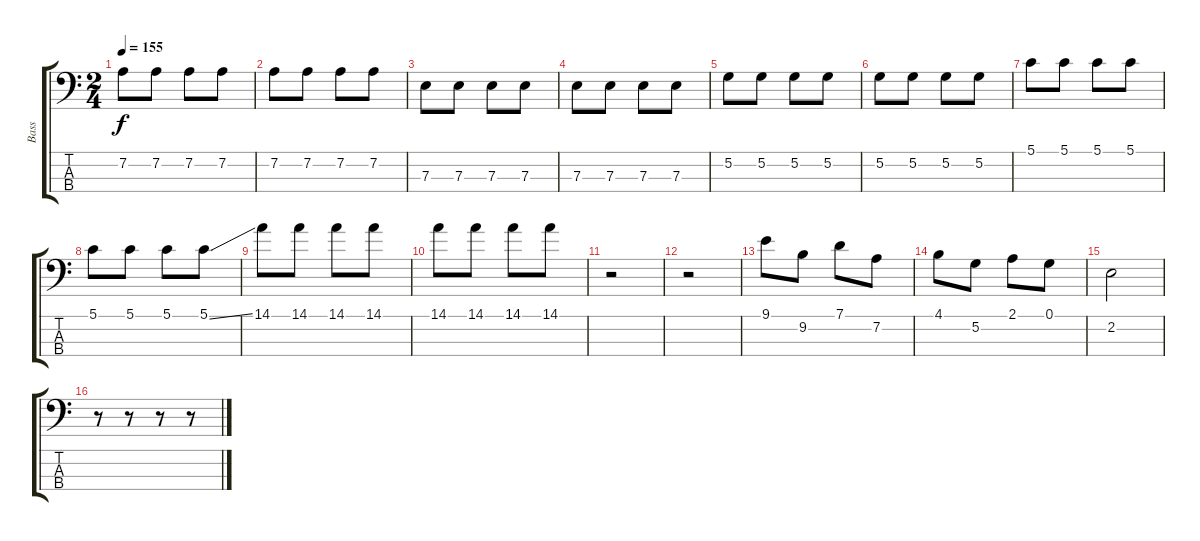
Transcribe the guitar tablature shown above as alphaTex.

\track ("Bass" "Bass") {instrument synthbass2}
\staff {score tabs}
\tuning (G2 D2 A1 E1) {hide}
\ts (2 4)
\tempo 155
\clef f4
\ks c
7.2.8{dy f} 7.2.8 7.2.8 7.2.8 |
7.2.8 7.2.8 7.2.8 7.2.8 |
7.3.8 7.3.8 7.3.8 7.3.8 |
7.3.8 7.3.8 7.3.8 7.3.8 |
5.2.8 5.2.8 5.2.8 5.2.8 |
5.2.8 5.2.8 5.2.8 5.2.8 |
5.1.8 5.1.8 5.1.8 5.1.8 |
5.1.8 5.1.8 5.1.8 5.1{ss}.8 |
14.1.8 14.1.8 14.1.8 14.1.8 |
14.1.8 14.1.8 14.1.8 14.1.8 |
r.2 |
r.2 |
9.1.8{instrument fretlessbass} 9.2.8 7.1.8 7.2.8 |
4.1.8 5.2.8 2.1.8 0.1.8 |
2.2.2 |
r.8{instrument fretlessbass} r.8 r.8 r.8
